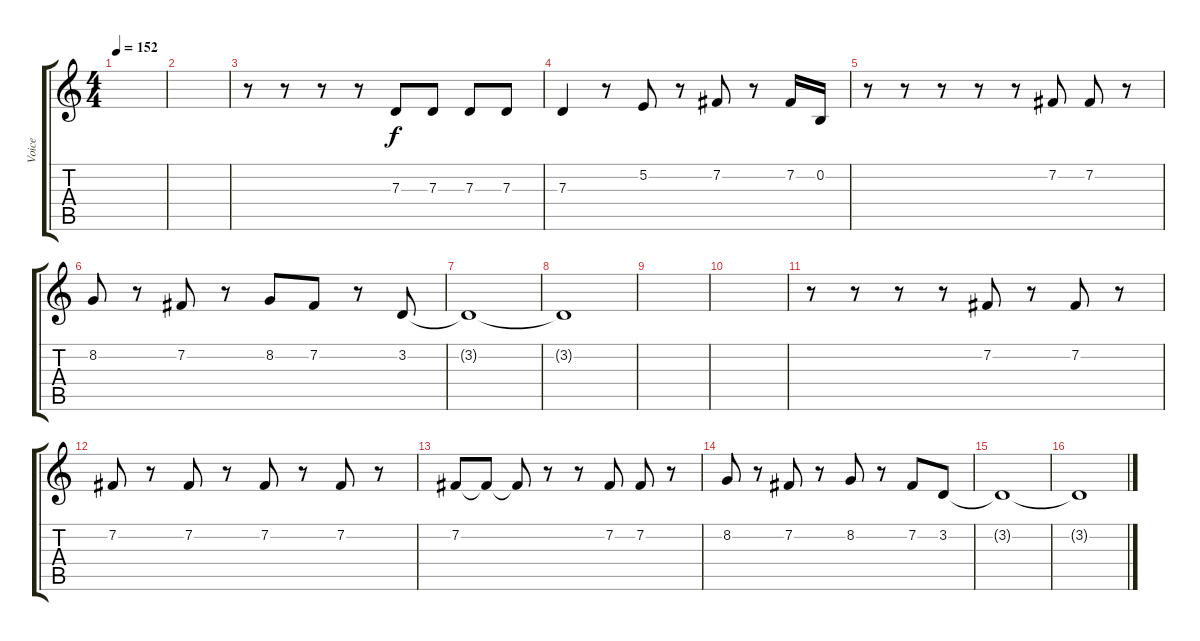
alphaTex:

\track ("Voice" "Voice") {instrument lead1square}
\staff {score tabs}
\tuning (E4 B3 G3 D3 A2 E2) {hide}
\ts (4 4)
\tempo 152
\clef g2
\ks c
|
|
r.8 r.8 r.8 r.8 7.3.8 7.3.8 7.3.8 7.3.8 |
7.3.4 r.8 5.2.8 r.8 7.2.8 r.8 7.2.16 0.2.16 |
r.8 r.8 r.8 r.8 r.8 7.2.8 7.2.8 r.8 |
8.2.8 r.8 7.2.8 r.8 8.2.8 7.2.8 r.8 3.2.8 |
3.2{t}.1 |
3.2{t}.1 |
|
|
r.8 r.8 r.8 r.8 7.2.8 r.8 7.2.8 r.8 |
7.2.8 r.8 7.2.8 r.8 7.2.8 r.8 7.2.8 r.8 |
7.2.8 7.2{t}.8 7.2{t}.8 r.8 r.8 7.2.8 7.2.8 r.8 |
8.2.8 r.8 7.2.8 r.8 8.2.8 r.8 7.2.8 3.2.8 |
3.2{t}.1 |
3.2{t}.1
